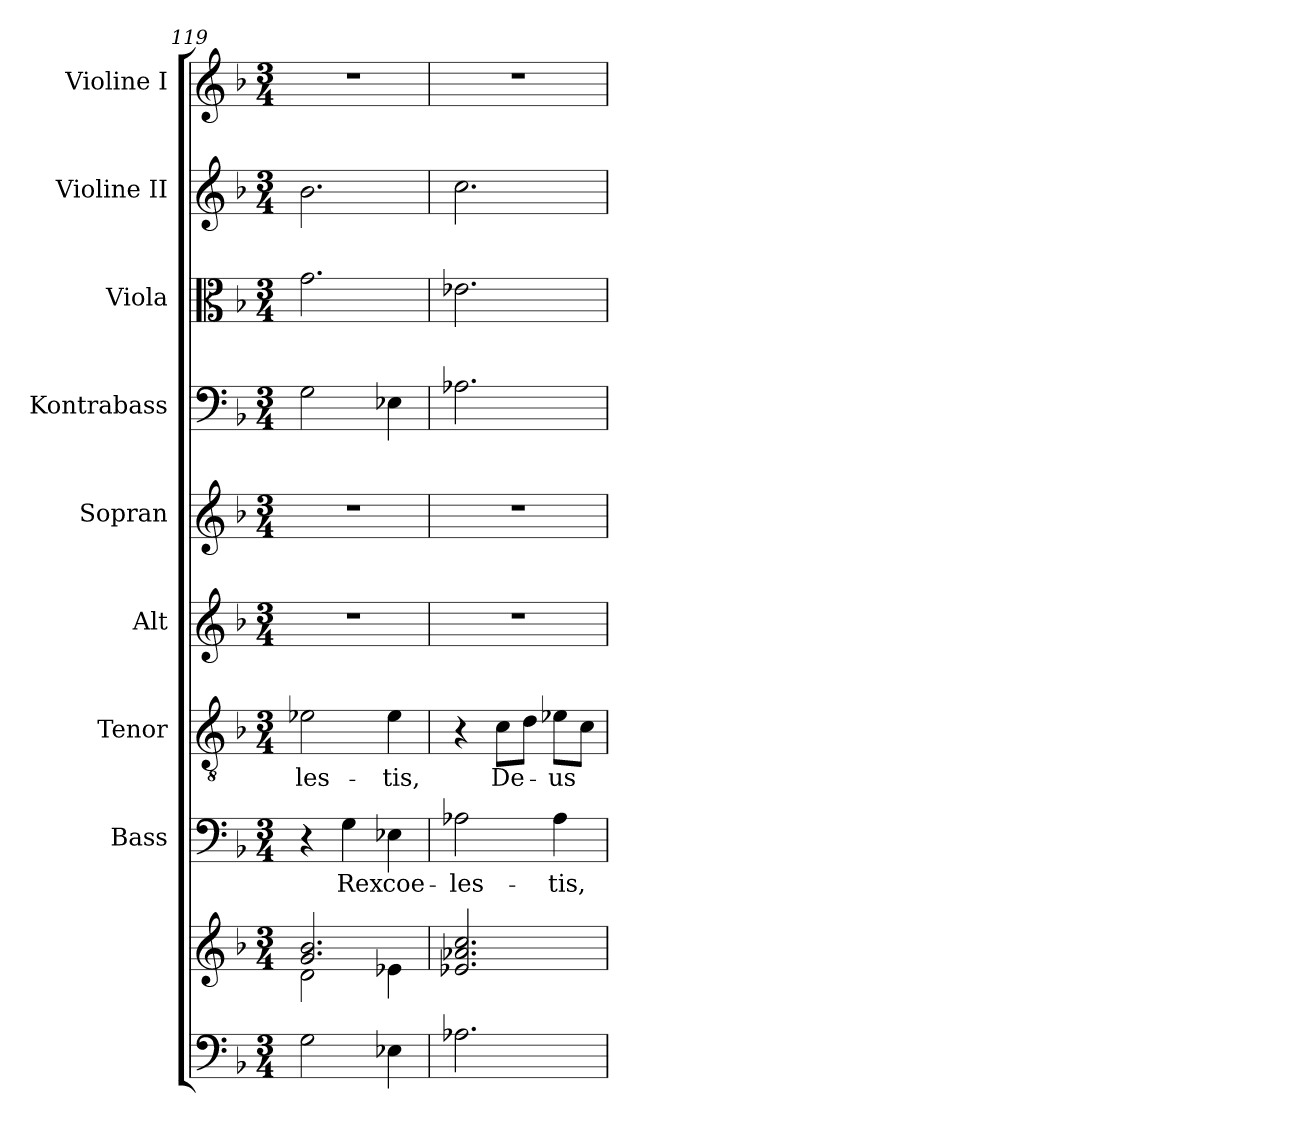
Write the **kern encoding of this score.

**kern	**kern	**kern	**text	**kern	**text	**kern	**kern	**kern	**kern	**kern	**kern
*part9	*part9	*part8	*part8	*part7	*part7	*part6	*part5	*part4	*part3	*part2	*part1
*staff10	*staff9	*staff8	*staff8	*staff7	*staff7	*staff6	*staff5	*staff4	*staff3	*staff2	*staff1
*	*	*I"Bass	*	*I"Tenor	*	*I"Alt	*I"Sopran	*I"Kontrabass	*I"Viola	*I"Violine II	*I"Violine I
*	*	*I'B.	*	*I'T.	*	*I'A.	*I'S.	*I'Kb.	*I'Vla.	*I'Vl. II	*I'Vl. I
*clefF4	*clefG2	*clefF4	*	*clefGv2	*	*clefG2	*clefG2	*clefF4	*clefC3	*clefG2	*clefG2
*	*	*	*	*	*	*	*	*ITrd7c12	*	*	*
*k[b-]	*k[b-]	*k[b-]	*	*k[b-]	*	*k[b-]	*k[b-]	*k[b-]	*k[b-]	*k[b-]	*k[b-]
*F:	*F:	*F:	*	*F:	*	*F:	*F:	*F:	*F:	*F:	*F:
*M3/4	*M3/4	*M3/4	*	*M3/4	*	*M3/4	*M3/4	*M3/4	*M3/4	*M3/4	*M3/4
=119	=119	=119	=119	=119	=119	=119	=119	=119	=119	=119	=119
*	*^	*	*	*	*	*	*	*	*	*	*
!	!	!	!	!	!	!LO:LY:b	!	!	!	!	!	!
2G\	2.g/ 2.b-/	2d\	4r	.	2e-X\	-les-	2.r	2.r	2GG\	2.g\	2.b-\	2.r
!	!	!	!	!LO:LY:b	!	!	!	!	!	!	!	!
.	.	.	4G\	Rex	.	.	.	.	.	.	.	.
!	!	!	!	!LO:LY:b	!	!LO:LY:b	!	!	!	!	!	!
4E-X\	.	4e-X\	4E-X\	coe-	4e-\	-tis,	.	.	4EE-X\	.	.	.
!!LO:PB:g=z
=120	=120	=120	=120	=120	=120	=120	=120	=120	=120	=120	=120	=120
!	!	!	!	!LO:LY:b	!	!	!	!	!	!	!	!
*	*v	*v	*	*	*	*	*	*	*	*	*	*
2.A-X\	2.e-X/ 2.a-X/ 2.cc/	2A-X\	-les-	4r	.	2.r	2.r	2.AA-X\	2.e-X\	2.cc\	2.r
!	!	!	!	!	!LO:LY:b	!	!	!	!	!	!
.	.	.	.	8c\L	De-	.	.	.	.	.	.
.	.	.	.	8d\J	.	.	.	.	.	.	.
!	!	!	!LO:LY:b	!	!LO:LY:b	!	!	!	!	!	!
.	.	4A-\	-tis,	8e-X\L	-us	.	.	.	.	.	.
.	.	.	.	8c\J	.	.	.	.	.	.	.
=	=	=	=	=	=	=	=	=	=	=	=
*-	*-	*-	*-	*-	*-	*-	*-	*-	*-	*-	*-
